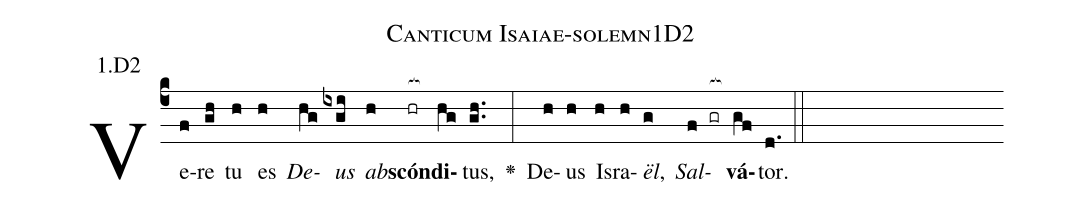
name: Canticum Isaiae-solemn1D2;
annotation: 1.D2;
%%
(c4)Ve(f)re(gh) tu(h) es(h) <i>De</i>(hg)<i>us</i>(ixgi) <i>ab</i>(h)<b>scón</b>(hr[ocb:1{])<b>di</b>(hg[ocb:0}])tus,(gh..) <v>\greheightstar</v>(:) De(h)us(h) Is(h)ra(h)<i>ël</i>,(g) <i>Sal</i>(f gr[ocb:1{])<b>vá</b>(gf[ocb:0}])tor.(d.) (::)


%E(h) u(h) o(g) u(f) a(gf) e.(d.) (::)
